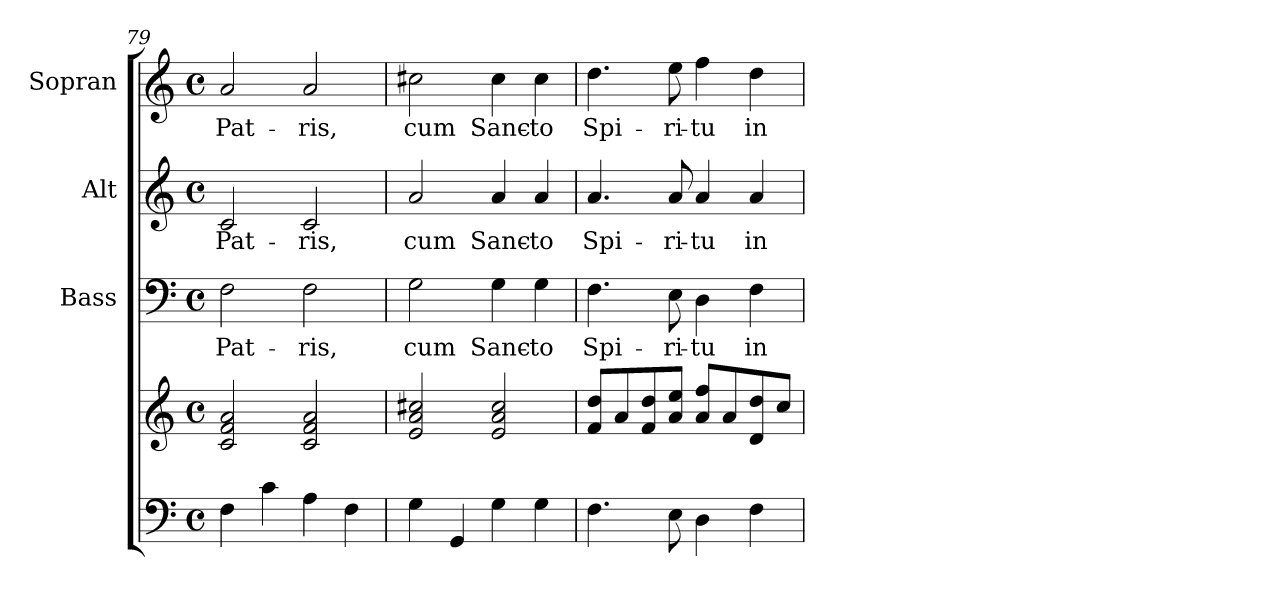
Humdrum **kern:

**kern	**kern	**kern	**text	**kern	**text	**kern	**text
*part4	*part4	*part3	*part3	*part2	*part2	*part1	*part1
*staff5	*staff4	*staff3	*staff3	*staff2	*staff2	*staff1	*staff1
*	*	*I"Bass	*	*I"Alt	*	*I"Sopran	*
*	*	*I'B.	*	*I'A.	*	*I'S.	*
*clefF4	*clefG2	*clefF4	*	*clefG2	*	*clefG2	*
*k[]	*k[]	*k[]	*	*k[]	*	*k[]	*
*C:	*C:	*C:	*	*C:	*	*C:	*
*M4/4	*M4/4	*M4/4	*	*M4/4	*	*M4/4	*
*met(c)	*met(c)	*met(c)	*	*met(c)	*	*met(c)	*
=79	=79	=79	=79	=79	=79	=79	=79
!	!	!	!LO:LY:b	!	!LO:LY:b	!	!LO:LY:b
4F\	2c/ 2f/ 2a/	2F\	Pat-	2c/	Pat-	2a/	Pat-
4c\	.	.	.	.	.	.	.
!	!	!	!LO:LY:b	!	!LO:LY:b	!	!LO:LY:b
4A\	2c/ 2f/ 2a/	2F\	-ris,	2c/	-ris,	2a/	-ris,
4F\	.	.	.	.	.	.	.
=80	=80	=80	=80	=80	=80	=80	=80
!	!	!	!LO:LY:b	!	!LO:LY:b	!	!LO:LY:b
4G\	2e/ 2a/ 2cc#X/	2G\	cum	2a/	cum	2cc#X\	cum
4GG/	.	.	.	.	.	.	.
!	!	!	!LO:LY:b	!	!LO:LY:b	!	!LO:LY:b
4G\	2e/ 2a/ 2cc#/	4G\	Sanc-	4a/	Sanc-	4cc#\	Sanc-
!	!	!	!LO:LY:b	!	!LO:LY:b	!	!LO:LY:b
4G\	.	4G\	-to	4a/	-to	4cc#\	-to
=81	=81	=81	=81	=81	=81	=81	=81
!	!	!	!LO:LY:b	!	!LO:LY:b	!	!LO:LY:b
4.F\	8f/ 8dd/L	4.F\	Spi-	4.a/	Spi-	4.dd\	Spi-
.	8a/	.	.	.	.	.	.
.	8f/ 8dd/	.	.	.	.	.	.
!	!	!	!LO:LY:b	!	!LO:LY:b	!	!LO:LY:b
8E\	8a/ 8ee/J	8E\	-ri-	8a/	-ri-	8ee\	-ri-
!	!	!	!LO:LY:b	!	!LO:LY:b	!	!LO:LY:b
4D\	8a/ 8ff/L	4D\	-tu	4a/	-tu	4ff\	-tu
.	8a/	.	.	.	.	.	.
!	!	!	!LO:LY:b	!	!LO:LY:b	!	!LO:LY:b
4F\	8d/ 8dd/	4F\	in	4a/	in	4dd\	in
.	8cc/J	.	.	.	.	.	.
=	=	=	=	=	=	=	=
*-	*-	*-	*-	*-	*-	*-	*-
